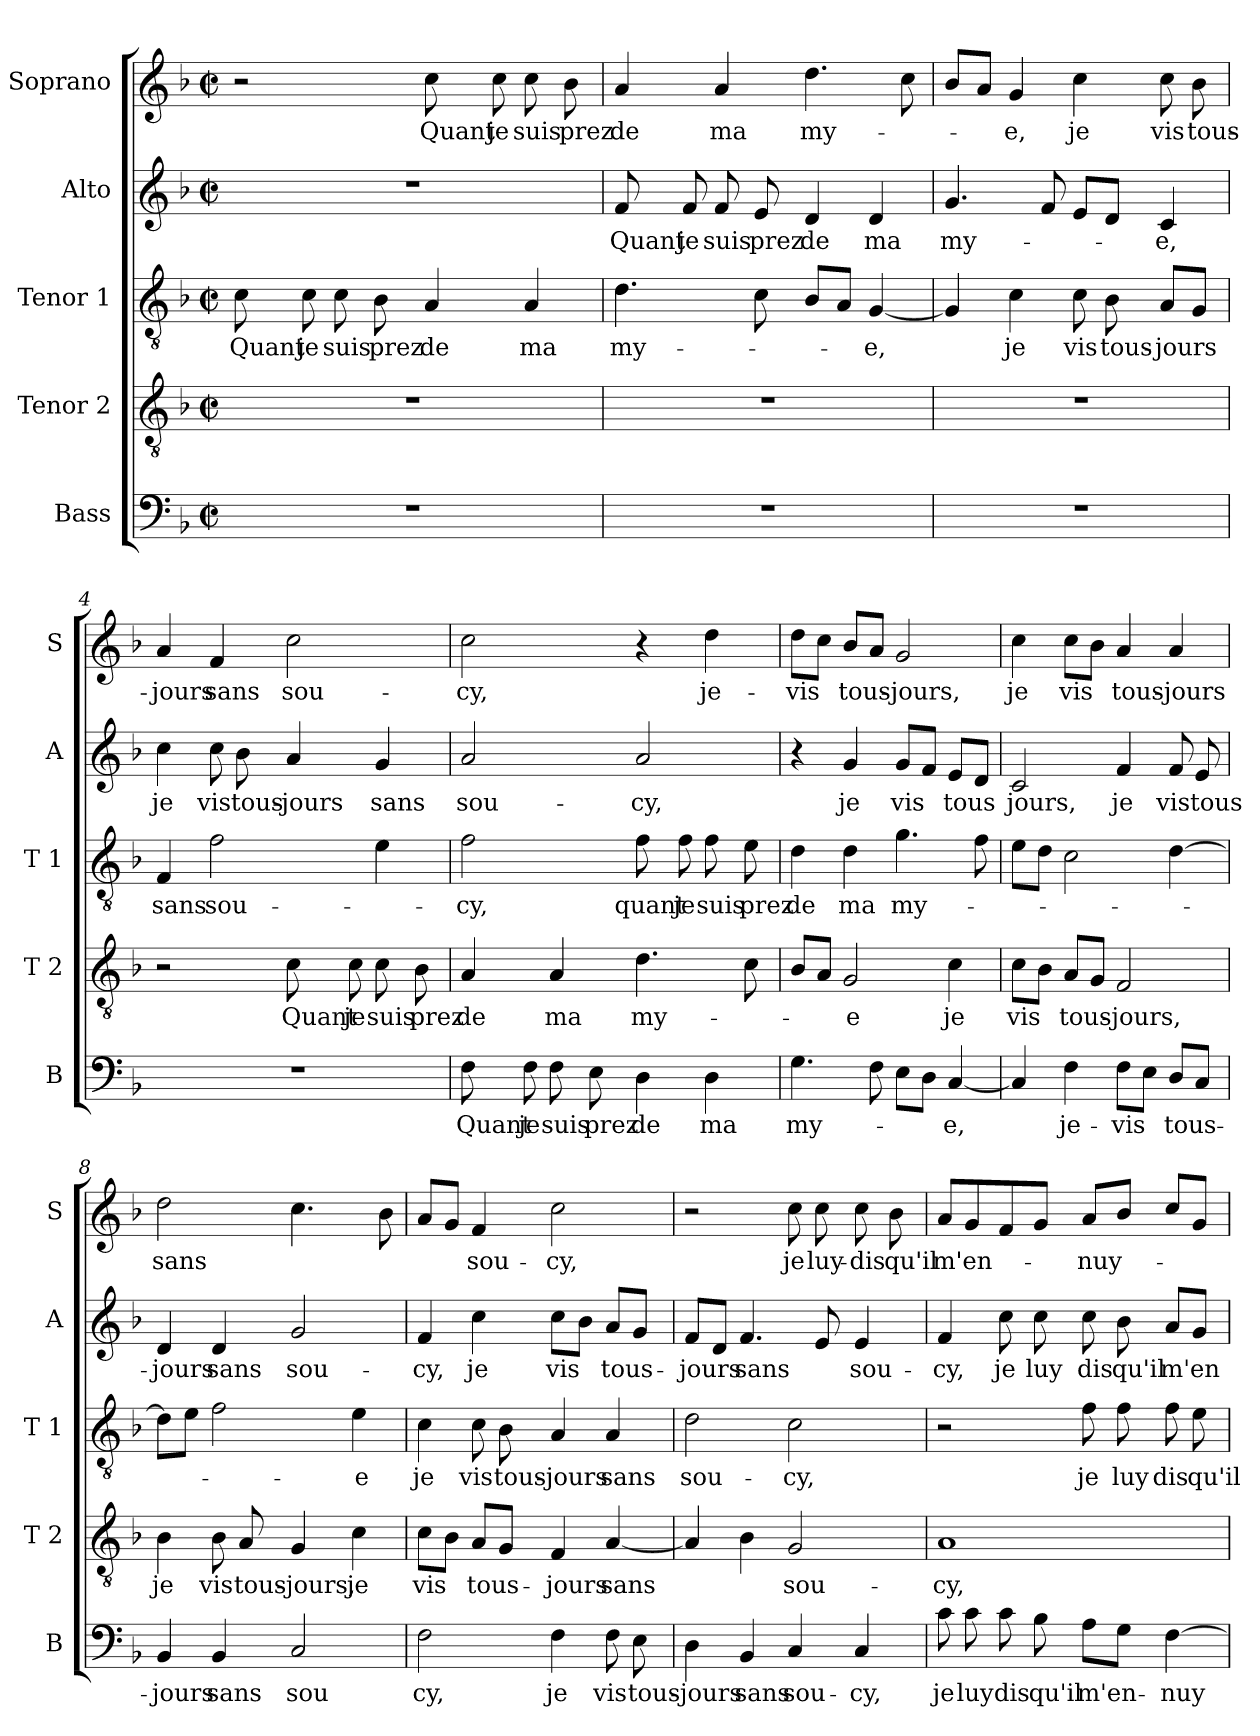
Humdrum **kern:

**kern	**text	**kern	**text	**kern	**text	**kern	**text	**kern	**text
*part5	*part5	*part4	*part4	*part3	*part3	*part2	*part2	*part1	*part1
*staff5	*staff5	*staff4	*staff4	*staff3	*staff3	*staff2	*staff2	*staff1	*staff1
*I"Bass	*	*I"Tenor 2	*	*I"Tenor 1	*	*I"Alto	*	*I"Soprano	*
*I'B	*	*I'T 2	*	*I'T 1	*	*I'A	*	*I'S	*
*clefF4	*	*clefGv2	*	*clefGv2	*	*clefG2	*	*clefG2	*
*k[b-]	*	*k[b-]	*	*k[b-]	*	*k[b-]	*	*k[b-]	*
*F:	*	*F:	*	*F:	*	*F:	*	*F:	*
*M2/2	*	*M2/2	*	*M2/2	*	*M2/2	*	*M2/2	*
*met(c|)	*	*met(c|)	*	*met(c|)	*	*met(c|)	*	*met(c|)	*
=1	=1	=1	=1	=1	=1	=1	=1	=1	=1
1r	.	1r	.	8c\	Quant	1r	.	2r	.
.	.	.	.	8c\	je	.	.	.	.
.	.	.	.	8c\	suis	.	.	.	.
.	.	.	.	8B-\	prez	.	.	.	.
.	.	.	.	4A/	de	.	.	8cc\	Quant
.	.	.	.	.	.	.	.	8cc\	je
.	.	.	.	4A/	ma	.	.	8cc\	suis
.	.	.	.	.	.	.	.	8b-\	prez
=2	=2	=2	=2	=2	=2	=2	=2	=2	=2
1r	.	1r	.	4.d\	my-	8f/	Quant	4a/	de
.	.	.	.	.	.	8f/	je	.	.
.	.	.	.	.	.	8f/	suis	4a/	ma
.	.	.	.	8c\	.	8e/	prez	.	.
.	.	.	.	8B-/L	.	4d/	de	4.dd\	my-
.	.	.	.	8A/J	.	.	.	.	.
.	.	.	.	[4G/	-e,	4d/	ma	.	.
.	.	.	.	.	.	.	.	8cc\	.
=3	=3	=3	=3	=3	=3	=3	=3	=3	=3
1r	.	1r	.	4G/]	.	4.g/	my-	8b-/L	.
.	.	.	.	.	.	.	.	8a/J	.
.	.	.	.	4c\	je	.	.	4g/	-e,
.	.	.	.	.	.	8f/	.	.	.
.	.	.	.	8c\	vis	8e/L	.	4cc\	je
.	.	.	.	8B-\	tous-	8d/J	.	.	.
.	.	.	.	8A/L	-jours	4c/	-e,	8cc\	vis
.	.	.	.	8G/J	.	.	.	8b-\	tous-
=4	=4	=4	=4	=4	=4	=4	=4	=4	=4
1r	.	2r	.	4F/	sans	4cc\	je	4a/	-jours
.	.	.	.	2f\	sou-	8cc\	vis	4f/	sans
.	.	.	.	.	.	8b-\	tous-	.	.
.	.	8c\	Quant	.	.	4a/	-jours	2cc\	sou-
.	.	8c\	je	.	.	.	.	.	.
.	.	8c\	suis	4e\	.	4g/	sans	.	.
.	.	8B-\	prez	.	.	.	.	.	.
!!LO:LB:g=z
=5	=5	=5	=5	=5	=5	=5	=5	=5	=5
8F\	Quant	4A/	de	2f\	-cy,	2a/	sou-	2cc\	-cy,
8F\	je	.	.	.	.	.	.	.	.
8F\	suis	4A/	ma	.	.	.	.	.	.
8E\	prez	.	.	.	.	.	.	.	.
4D\	de	4.d\	my-	8f\	quant	2a/	-cy,	4r	.
.	.	.	.	8f\	je	.	.	.	.
4D\	ma	.	.	8f\	suis	.	.	4dd\	je-
.	.	8c\	.	8e\	prez	.	.	.	.
=6	=6	=6	=6	=6	=6	=6	=6	=6	=6
4.G\	my-	8B-/L	.	4d\	de	4r	.	8dd\L	-vis
.	.	8A/J	.	.	.	.	.	8cc\J	.
.	.	2G/	-e	4d\	ma	4g/	je	8b-/L	tous-
8F\	.	.	.	.	.	.	.	8a/J	.
8E\L	.	.	.	4.g\	my-	8g/L	vis	2g/	-jours,
8D\J	.	.	.	.	.	8f/J	.	.	.
[4C/	-e,	4c\	je	.	.	8e/L	tous	.	.
.	.	.	.	8f\	.	8d/J	.	.	.
=7	=7	=7	=7	=7	=7	=7	=7	=7	=7
4C/]	.	8c\L	vis	8e\L	.	2c/	jours,	4cc\	je
.	.	8B-\J	.	8d\J	.	.	.	.	.
4F\	je-	8A/L	tous-	2c\	.	.	.	8cc\L	vis
.	.	8G/J	.	.	.	.	.	8b-\J	.
8F\L	-vis	2F/	-jours,	.	.	4f/	je	4a/	tous-
8E\J	.	.	.	.	.	.	.	.	.
8D/L	tous-	.	.	[4d\	.	8f/	vis	4a/	-jours
8C/J	.	.	.	.	.	8e/	tous-	.	.
=8	=8	=8	=8	=8	=8	=8	=8	=8	=8
4BB-/	-jours	4B-\	je	8d\L]	.	4d/	-jours	2dd\	sans
.	.	.	.	8e\J	.	.	.	.	.
4BB-/	sans	8B-\	vis	2f\	.	4d/	sans	.	.
.	.	8A/	tous-	.	.	.	.	.	.
2C/	sou	4G/	-jours,	.	.	2g/	sou-	4.cc\	.
.	.	4c\	je	4e\	-e	.	.	.	.
.	.	.	.	.	.	.	.	8b-\	.
!!LO:PB:g=z
=9	=9	=9	=9	=9	=9	=9	=9	=9	=9
2F\	cy,	8c\L	vis	4c\	je	4f/	-cy,	8a/L	.
.	.	8B-\J	.	.	.	.	.	8g/J	.
.	.	8A/L	tous-	8c\	vis	4cc\	je	4f/	sou-
.	.	8G/J	.	8B-\	tous-	.	.	.	.
4F\	je	4F/	-jours	4A/	-jours	8cc\L	vis	2cc\	-cy,
.	.	.	.	.	.	8b-\J	.	.	.
8F\	vis	[4A/	sans	4A/	sans	8a/L	tous-	.	.
8E\	tous-	.	.	.	.	8g/J	.	.	.
=10	=10	=10	=10	=10	=10	=10	=10	=10	=10
4D\	-jours	4A/]	.	2d\	sou-	8f/L	-jours	2r	.
.	.	.	.	.	.	8d/J	.	.	.
4BB-/	sans	4B-\	.	.	.	4.f/	sans	.	.
4C/	sou-	2G/	sou-	2c\	-cy,	.	.	8cc\	je
.	.	.	.	.	.	8e/	.	8cc\	luy-
4C/	-cy,	.	.	.	.	4e/	sou-	8cc\	-dis
.	.	.	.	.	.	.	.	8b-\	qu'il
=11	=11	=11	=11	=11	=11	=11	=11	=11	=11
8c\	je	1A	-cy,	2r	.	4f/	-cy,	8a/L	m'en-
8c\	luy	.	.	.	.	.	.	8g/	.
8c\	dis	.	.	.	.	8cc\	je	8f/	.
8B-\	qu'il	.	.	.	.	8cc\	luy	8g/J	.
8A\L	m'en-	.	.	8f\	je	8cc\	dis	8a/L	-nuy-
8G\J	.	.	.	8f\	luy	8b-\	qu'il	8b-/J	.
[4F\	-nuy-	.	.	8f\	dis	8a/L	m'en-	8cc/L	.
.	.	.	.	8e\	qu'il	8g/J	.	8g/J	.
=	=	=	=	=	=	=	=	=	=
*-	*-	*-	*-	*-	*-	*-	*-	*-	*-
